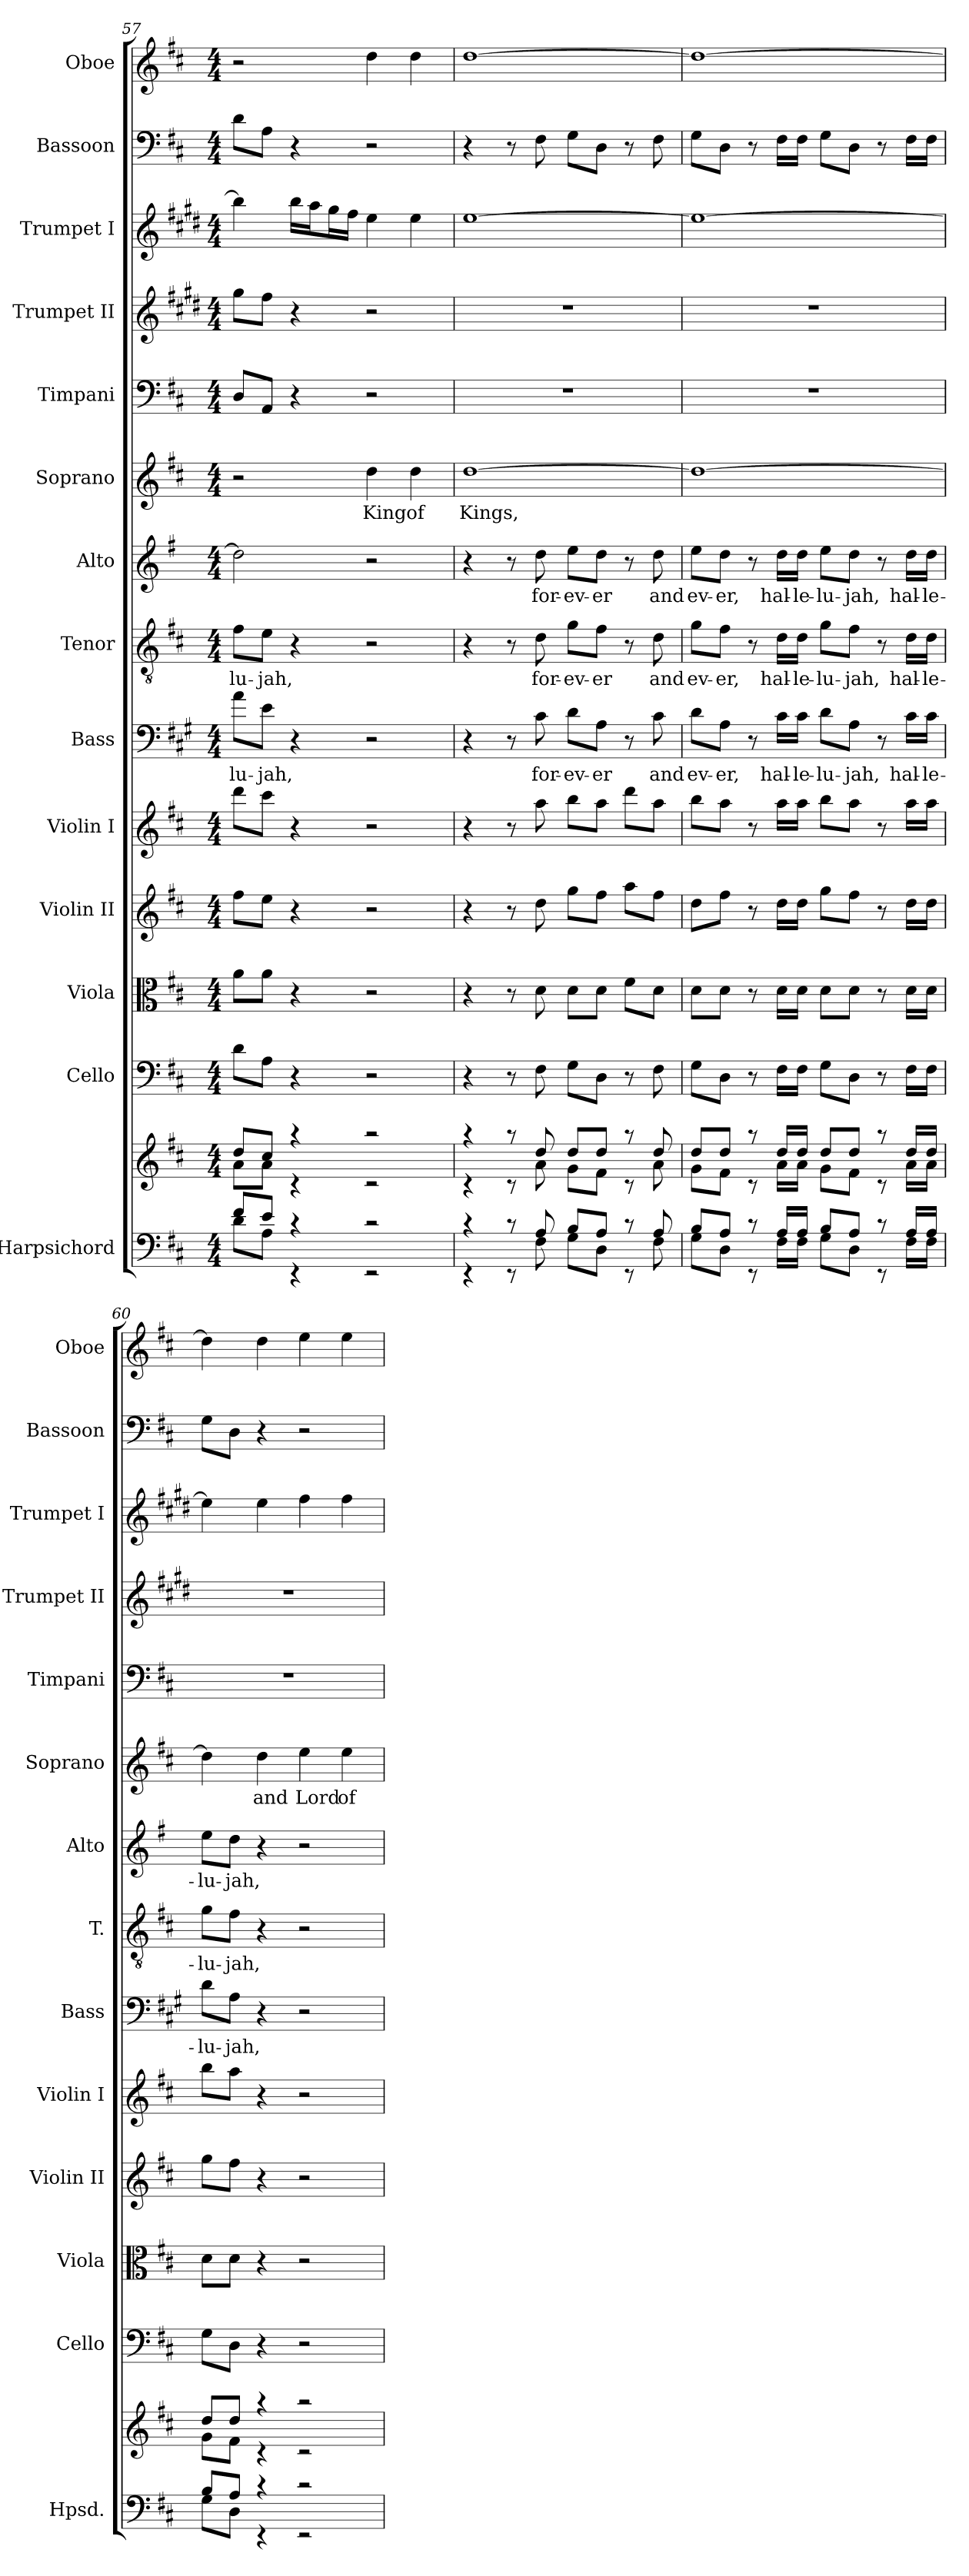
**kern	**kern	**kern	**kern	**kern	**kern	**kern	**text	**kern	**text	**kern	**text	**kern	**text	**kern	**kern	**kern	**kern	**kern
*part14	*part14	*part13	*part12	*part11	*part10	*part9	*part9	*part8	*part8	*part7	*part7	*part6	*part6	*part5	*part4	*part3	*part2	*part1
*staff15	*staff14	*staff13	*staff12	*staff11	*staff10	*staff9	*staff9	*staff8	*staff8	*staff7	*staff7	*staff6	*staff6	*staff5	*staff4	*staff3	*staff2	*staff1
*I"Harpsichord	*	*I"Cello	*I"Viola	*I"Violin II	*I"Violin I	*I"Bass	*	*I"Tenor	*	*I"Alto	*	*I"Soprano	*	*I"Timpani	*I"Trumpet II	*I"Trumpet I	*I"Bassoon	*I"Oboe
*I'Hpsd.	*	*I'Cello	*I'Viola	*I'Violin II	*I'Violin I	*I'Bass	*	*I'T.	*	*I'Alto	*	*I'Soprano	*	*I'Timpani	*I'Trumpet II	*I'Trumpet I	*I'Bassoon	*I'Oboe
*clefF4	*clefG2	*clefF4	*clefC3	*clefG2	*clefG2	*clefF4	*	*clefGv2	*	*clefG2	*	*clefG2	*	*clefF4	*clefG2	*clefG2	*clefF4	*clefG2
*	*	*	*	*	*	*ITrd4c7	*	*ITrd7c12	*	*ITrd3c5	*	*	*	*	*ITrd1c2	*ITrd1c2	*	*
*k[f#c#]	*k[f#c#]	*k[f#c#]	*k[f#c#]	*k[f#c#]	*k[f#c#]	*k[f#c#]	*	*k[f#c#]	*	*k[f#c#]	*	*k[f#c#]	*	*k[f#c#]	*k[f#c#]	*k[f#c#]	*k[f#c#]	*k[f#c#]
*D:	*D:	*D:	*D:	*D:	*D:	*D:	*	*D:	*	*D:	*	*D:	*	*D:	*D:	*D:	*D:	*D:
*M4/4	*M4/4	*M4/4	*M4/4	*M4/4	*M4/4	*M4/4	*	*M4/4	*	*M4/4	*	*M4/4	*	*M4/4	*M4/4	*M4/4	*M4/4	*M4/4
=57	=57	=57	=57	=57	=57	=57	=57	=57	=57	=57	=57	=57	=57	=57	=57	=57	=57	=57
*^	*^	*	*	*	*	*	*	*	*	*	*	*	*	*	*	*	*	*
!	!	!	!	!	!	!	!	!	!LO:LY:b	!	!LO:LY:b	!	!	!	!	!	!	!	!	!
8f#/L	8d\L	8dd/L	8a\L	8d\L	8a\L	8ff#\L	8ddd\L	8d\L	-lu-	8F#\L	-lu-	2a\]	.	2r	.	8D/L	8ff#\L	4aa\]	8d\L	2r
!	!	!	!	!	!	!	!	!	!LO:LY:b	!	!LO:LY:b	!	!	!	!	!	!	!	!	!
8e/J	8A\J	8cc#/J	8a\J	8A\J	8a\J	8ee\J	8ccc#\J	8A\J	-jah,	8E\J	-jah,	.	.	.	.	8AA/J	8ee\J	.	8A\J	.
4rc	4rEE	4raa	4rc	4r	4r	4r	4r	4r	.	4r	.	.	.	.	.	4r	4r	16aa\LL	4r	.
.	.	.	.	.	.	.	.	.	.	.	.	.	.	.	.	.	.	16gg\J	.	.
.	.	.	.	.	.	.	.	.	.	.	.	.	.	.	.	.	.	16ff#\L	.	.
.	.	.	.	.	.	.	.	.	.	.	.	.	.	.	.	.	.	16ee\JJ	.	.
!	!	!	!	!	!	!	!	!	!	!	!	!	!	!	!LO:LY:b	!	!	!	!	!
2rc	2rEE	2raa	2rc	2r	2r	2r	2r	2r	.	2r	.	2r	.	4dd\	King	2r	2r	4dd\	2r	4dd\
!	!	!	!	!	!	!	!	!	!	!	!	!	!	!	!LO:LY:b	!	!	!	!	!
.	.	.	.	.	.	.	.	.	.	.	.	.	.	4dd\	of	.	.	4dd\	.	4dd\
=58	=58	=58	=58	=58	=58	=58	=58	=58	=58	=58	=58	=58	=58	=58	=58	=58	=58	=58	=58	=58
!	!	!	!	!	!	!	!	!	!	!	!	!	!	!	!LO:LY:b	!	!	!	!	!
4rc	4rEE	4raa	4rc	4r	4r	4r	4r	4r	.	4r	.	4r	.	[>1dd	Kings,	1r	1r	[>1dd	4r	[>1dd
8rc	8rEE	8raa	8rc	8r	8r	8r	8r	8r	.	8r	.	8r	.	.	.	.	.	.	8r	.
!	!	!	!	!	!	!	!	!	!LO:LY:b	!	!LO:LY:b	!	!LO:LY:b	!	!	!	!	!	!	!
8A/	8F#\	8dd/	8a\	8F#\	8d\	8dd\	8aa\	8F#\	for-	8D\	for-	8a\	for-	.	.	.	.	.	8F#\	.
!	!	!	!	!	!	!	!	!	!LO:LY:b	!	!LO:LY:b	!	!LO:LY:b	!	!	!	!	!	!	!
8B/L	8G\L	8dd/L	8g\L	8G\L	8d\L	8gg\L	8bb\L	8G\L	-ev-	8G\L	-ev-	8b\L	-ev-	.	.	.	.	.	8G\L	.
!	!	!	!	!	!	!	!	!	!LO:LY:b	!	!LO:LY:b	!	!LO:LY:b	!	!	!	!	!	!	!
8A/J	8D\J	8dd/J	8f#\J	8D\J	8d\J	8ff#\J	8aa\J	8D\J	-er	8F#\J	-er	8a\J	-er	.	.	.	.	.	8D\J	.
8rc	8rEE	8raa	8rc	8r	8f#\L	8aa\L	8ddd\L	8r	.	8r	.	8r	.	.	.	.	.	.	8r	.
!	!	!	!	!	!	!	!	!	!LO:LY:b	!	!LO:LY:b	!	!LO:LY:b	!	!	!	!	!	!	!
8A/	8F#\	8dd/	8a\	8F#\	8d\J	8ff#\J	8aa\J	8F#\	and	8D\	and	8a\	and	.	.	.	.	.	8F#\	.
!!LO:PB:g=z
=59	=59	=59	=59	=59	=59	=59	=59	=59	=59	=59	=59	=59	=59	=59	=59	=59	=59	=59	=59	=59
!	!	!	!	!	!	!	!	!	!LO:LY:b	!	!LO:LY:b	!	!LO:LY:b	!	!	!	!	!	!	!
8B/L	8G\L	8dd/L	8g\L	8G\L	8d\L	8dd\L	8bb\L	8G\L	ev-	8G\L	ev-	8b\L	ev-	1dd_	.	1r	1r	1dd_	8G\L	1dd_
!	!	!	!	!	!	!	!	!	!LO:LY:b	!	!LO:LY:b	!	!LO:LY:b	!	!	!	!	!	!	!
8A/J	8D\J	8dd/J	8f#\J	8D\J	8d\J	8ff#\J	8aa\J	8D\J	-er,	8F#\J	-er,	8a\J	-er,	.	.	.	.	.	8D\J	.
8rc	8rEE	8raa	8rc	8r	8r	8r	8r	8r	.	8r	.	8r	.	.	.	.	.	.	8r	.
!	!	!	!	!	!	!	!	!	!LO:LY:b	!	!LO:LY:b	!	!LO:LY:b	!	!	!	!	!	!	!
16A/LL	16F#\LL	16dd/LL	16a\LL	16F#\LL	16d\LL	16dd\LL	16aa\LL	16F#\LL	hal-	16D\LL	hal-	16a\LL	hal-	.	.	.	.	.	16F#\LL	.
!	!	!	!	!	!	!	!	!	!LO:LY:b	!	!LO:LY:b	!	!LO:LY:b	!	!	!	!	!	!	!
16A/JJ	16F#\JJ	16dd/JJ	16a\JJ	16F#\JJ	16d\JJ	16dd\JJ	16aa\JJ	16F#\JJ	-le-	16D\JJ	-le-	16a\JJ	-le-	.	.	.	.	.	16F#\JJ	.
!	!	!	!	!	!	!	!	!	!LO:LY:b	!	!LO:LY:b	!	!LO:LY:b	!	!	!	!	!	!	!
8B/L	8G\L	8dd/L	8g\L	8G\L	8d\L	8gg\L	8bb\L	8G\L	-lu-	8G\L	-lu-	8b\L	-lu-	.	.	.	.	.	8G\L	.
!	!	!	!	!	!	!	!	!	!LO:LY:b	!	!LO:LY:b	!	!LO:LY:b	!	!	!	!	!	!	!
8A/J	8D\J	8dd/J	8f#\J	8D\J	8d\J	8ff#\J	8aa\J	8D\J	-jah,	8F#\J	-jah,	8a\J	-jah,	.	.	.	.	.	8D\J	.
8rc	8rEE	8raa	8rc	8r	8r	8r	8r	8r	.	8r	.	8r	.	.	.	.	.	.	8r	.
!	!	!	!	!	!	!	!	!	!LO:LY:b	!	!LO:LY:b	!	!LO:LY:b	!	!	!	!	!	!	!
16A/LL	16F#\LL	16dd/LL	16a\LL	16F#\LL	16d\LL	16dd\LL	16aa\LL	16F#\LL	hal-	16D\LL	hal-	16a\LL	hal-	.	.	.	.	.	16F#\LL	.
!	!	!	!	!	!	!	!	!	!LO:LY:b	!	!LO:LY:b	!	!LO:LY:b	!	!	!	!	!	!	!
16A/JJ	16F#\JJ	16dd/JJ	16a\JJ	16F#\JJ	16d\JJ	16dd\JJ	16aa\JJ	16F#\JJ	-le-	16D\JJ	-le-	16a\JJ	-le-	.	.	.	.	.	16F#\JJ	.
=60	=60	=60	=60	=60	=60	=60	=60	=60	=60	=60	=60	=60	=60	=60	=60	=60	=60	=60	=60	=60
!	!	!	!	!	!	!	!	!	!LO:LY:b	!	!LO:LY:b	!	!LO:LY:b	!	!	!	!	!	!	!
8B/L	8G\L	8dd/L	8g\L	8G\L	8d\L	8gg\L	8bb\L	8G\L	-lu-	8G\L	-lu-	8b\L	-lu-	4dd\]	.	1r	1r	4dd\]	8G\L	4dd\]
!	!	!	!	!	!	!	!	!	!LO:LY:b	!	!LO:LY:b	!	!LO:LY:b	!	!	!	!	!	!	!
8A/J	8D\J	8dd/J	8f#\J	8D\J	8d\J	8ff#\J	8aa\J	8D\J	-jah,	8F#\J	-jah,	8a\J	-jah,	.	.	.	.	.	8D\J	.
!	!	!	!	!	!	!	!	!	!	!	!	!	!	!	!LO:LY:b	!	!	!	!	!
4rc	4rEE	4raa	4rc	4r	4r	4r	4r	4r	.	4r	.	4r	.	4dd\	and	.	.	4dd\	4r	4dd\
!	!	!	!	!	!	!	!	!	!	!	!	!	!	!	!LO:LY:b	!	!	!	!	!
2rc	2rEE	2raa	2rc	2r	2r	2r	2r	2r	.	2r	.	2r	.	4ee\	Lord	.	.	4ee\	2r	4ee\
!	!	!	!	!	!	!	!	!	!	!	!	!	!	!	!LO:LY:b	!	!	!	!	!
.	.	.	.	.	.	.	.	.	.	.	.	.	.	4ee\	of	.	.	4ee\	.	4ee\
*v	*v	*	*	*	*	*	*	*	*	*	*	*	*	*	*	*	*	*	*	*
*	*v	*v	*	*	*	*	*	*	*	*	*	*	*	*	*	*	*	*	*
=	=	=	=	=	=	=	=	=	=	=	=	=	=	=	=	=	=	=
*-	*-	*-	*-	*-	*-	*-	*-	*-	*-	*-	*-	*-	*-	*-	*-	*-	*-	*-
